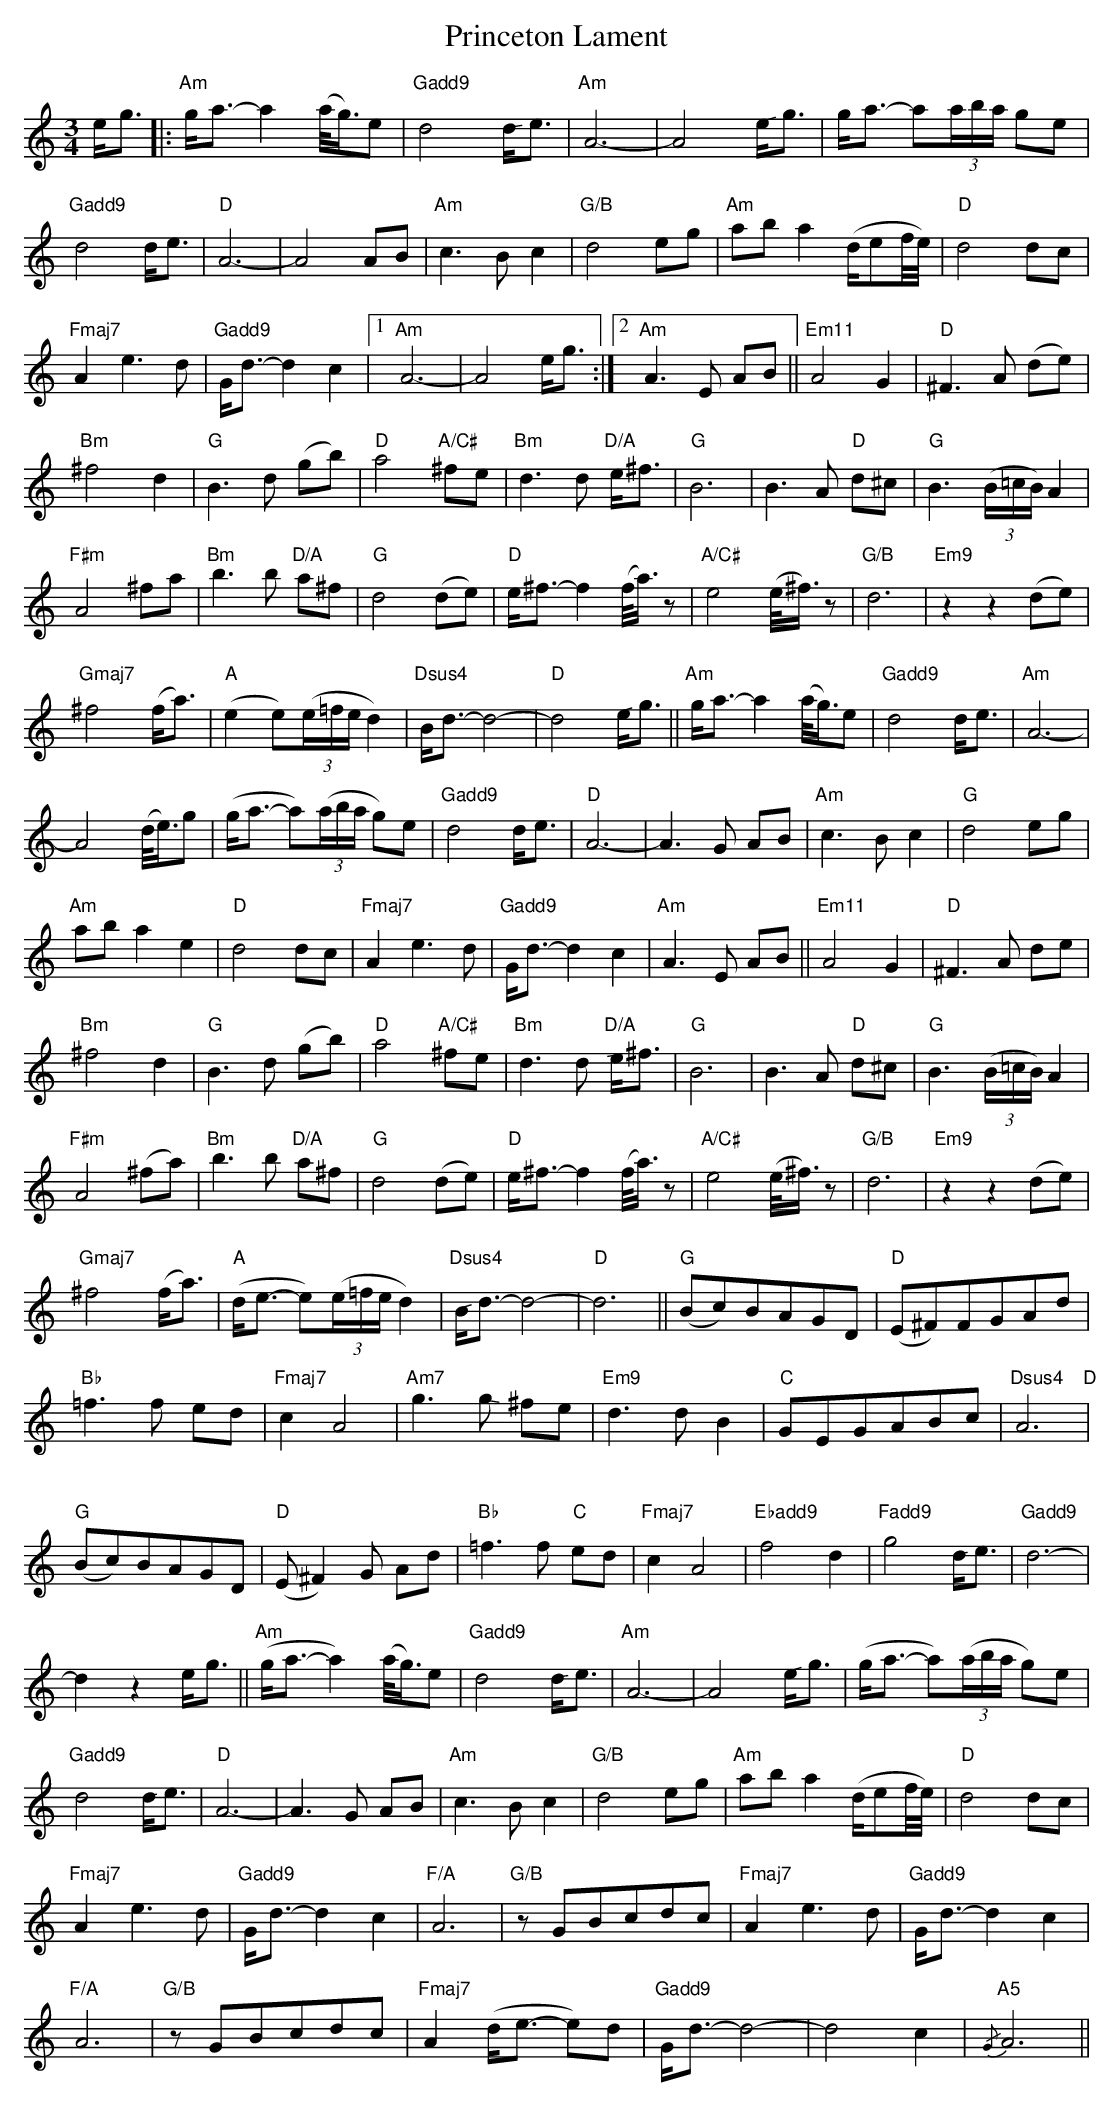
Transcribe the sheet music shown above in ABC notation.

X:1
T: Princeton Lament
M: 3/4
L: 1/8
K: Amin
L: 1/4
K: Amin
e/<g/ |:"Am" g/<a/- a (a/4<g/4)e/ |"Gadd9" d2 !-(!d/<!-)!e/ |"Am" A3- | A2 !-(!e/<!-)!g/ | g/<a/- a/(3a/4b/4a/4 g/e/ |
"Gadd9"d2 d/<e/ |"D" A3- | A2 A/B/ |"Am" c3/2 B/ c |"G/B"d2 e/g/ |"Am" a/b/ a (d/4e/f/8e/8) |"D" d2 d/c/ |
"Fmaj7"A e3/2 d/ | "Gadd9"G/<d/- d c |1 "Am" A3- | A2 e/<g/ :|2 "Am"A3/2 E/ A/B/ ||"Em11" A2 G | "D"^F3/2 A/ (d/e/) |
"Bm"^f2 d | "G"B3/2 d/ (g/b/) | "D"a2 "A/C#"^f/e/ |"Bm" d3/2 d/ "D/A"e/<^f/ |"G" B3 | B3/2 A/ "D"d/^c/ |"G" B3/2 (3(B/4=c/4B/4) A |
"F#m"A2 ^f/a/ | "Bm" b3/2 b/ "D/A"a/^f/ |"G" d2 (d/e/) | "D"e/<^f/- f (f/4<a/4) z/ | "A/C#"e2 (e/4<^f/4) z/ | "G/B" d3 |"Em9" z z (d/e/) |
"Gmaj7"^f2 (f/<a/) |"A" (e e/)(3(e/4=f/4e/4 d) | "Dsus4" B/<d/- d2- |"D" d2 !-(!e/<!-)!g/ || "Am"g/<a/- a (a/4<g/4)e/ | "Gadd9"d2 d/<e/ | "Am"A3- |
A2 (d/4<e/4)g/ | (g/<a/- a/)(3(a/4b/4a/4 g/)e/ | "Gadd9"d2 d/<e/ | "D" A3- | A3/2 G/ A/B/ | "Am"c3/2 B/ c | "G"d2 e/g/ |
"Am"a/b/ a e | "D"d2 d/c/ | "Fmaj7"A e3/2 d/ |"Gadd9" G/<d/- d c | "Am" A3/2 E/ A/B/ || "Em11"A2 G |"D" ^F3/2 A/ d/e/ |
"Bm"^f2 d | "G"B3/2 d/ (g/b/) | "D"a2 "A/C#"^f/e/ | "Bm"d3/2 d/ "D/A"!-(!e/<!-)!^f/ | "G"B3 | B3/2 A/ "D"d/^c/ | "G"B3/2 (3(B/4=c/4B/4) A |
"F#m"A2 (^f/a/) | "Bm"b3/2 b/ "D/A"a/^f/ | "G"d2 (d/e/) | "D"e/<^f/- f (f/4<a/4) z/ | "A/C#"e2 (e/4<^f/4) z/ | "G/B"d3 | "Em9" z z (d/e/) |
"Gmaj7"^f2 (f/<a/) | "A"(d/<e/- e/)(3(e/4=f/4e/4 d) | "Dsus4"!-(!B/<!-)!d/- d2- | "D" d3 || "G"(B/c/)B/A/G/D/ |"D" (E/^F/)F/G/A/d/ |
"Bb"=f3/2 f/ e/d/ | "Fmaj7" c A2 | "Am7"g3/2 !-(!g/ !-)!^f/e/ |"Em9" d3/2 d/ B |"C" G/E/G/A/B/c/ | "Dsus4" A3 "D"|
"G"(B/c/)B/A/G/D/ | "D"(E/ ^F) G/ A/d/ |"Bb" =f3/2 f/ "C"e/d/ | "Fmaj7" c A2 |"Ebadd9" f2 d | "Fadd9"g2 !-(!d/<!-)!e/ |"Gadd9" d3- |
d z e/<g/ ||"Am" (g/<a/- a) (a/4<g/4)e/ | "Gadd9"d2 !-(!d/<!-)!e/ |"Am" A3- | A2 !-(!e/<!-)!g/ | (g/<a/- a/)(3(a/4b/4a/4 g/)e/ |
"Gadd9"d2 !-(!d/<!-)!e/ | "D"A3- | A3/2 G/ A/B/ | "Am"c3/2 B/ c |"G/B" d2 e/g/ | "Am"a/b/ a (d/4e/f/8e/8) | "D"d2 d/c/ |
"Fmaj7"A e3/2 d/ | "Gadd9"G/<d/- d c | "F/A"A3 | "G/B" z/ G/B/c/d/c/ | "Fmaj7"A e3/2 d/ |"Gadd9" G/<d/- d c |
"F/A"A3 | "G/B" z/ G/B/c/d/c/ | "Fmaj7"A (d/<e/- e/)d/ | "Gadd9"G/<d/- d2- | d2 c | "A5"{/G} [A]3 ||
